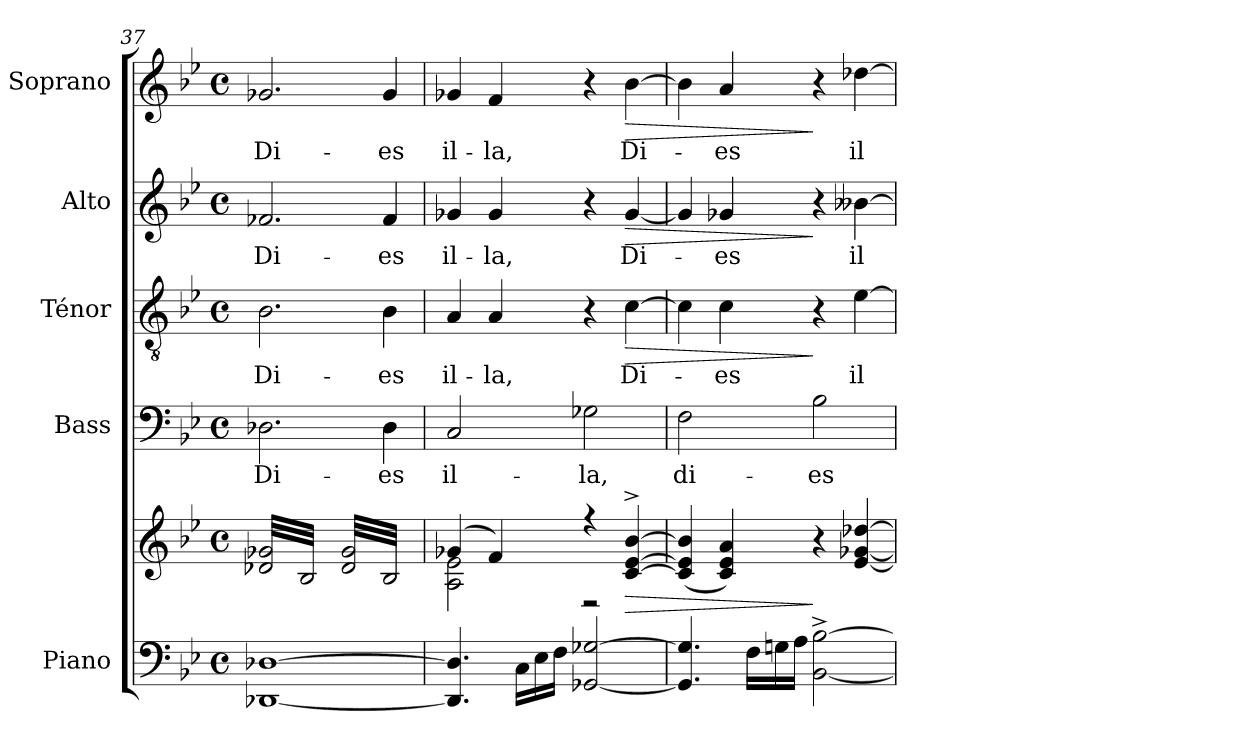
**kern	**kern	**dynam	**kern	**text	**kern	**text	**dynam	**kern	**text	**dynam	**kern	**text	**dynam
*part5	*part5	*part5	*part4	*part4	*part3	*part3	*part3	*part2	*part2	*part2	*part1	*part1	*part1
*staff6	*staff5	*staff5/6	*staff4	*staff4	*staff3	*staff3	*staff3	*staff2	*staff2	*staff2	*staff1	*staff1	*staff1
*I"Piano	*	*	*I"Bass	*	*I"Ténor	*	*	*I"Alto	*	*	*I"Soprano	*	*
*I'Pno.	*	*	*I'B.	*	*I'T.	*	*	*I'A.	*	*	*I'S.	*	*
!!LO:PB:g=z
*clefF4	*clefG2	*	*clefF4	*	*clefGv2	*	*	*clefG2	*	*	*clefG2	*	*
*	*	*	*	*	*	*	*	*ITrd2c3	*	*	*	*	*
*k[b-e-]	*k[b-e-]	*	*k[b-e-]	*	*k[b-e-]	*	*	*k[f#]	*	*	*k[b-e-]	*	*
*M4/4	*M4/4	*	*M4/4	*	*M4/4	*	*	*M4/4	*	*	*M4/4	*	*
*met(c)	*met(c)	*	*met(c)	*	*met(c)	*	*	*met(c)	*	*	*met(c)	*	*
=37	=37	=37	=37	=37	=37	=37	=37	=37	=37	=37	=37	=37	=37
*	*tremolo	*	*	*	*	*	*	*	*	*	*	*	*
[1DD-X [1D-X	(32d-X/ 32g-X/LLL	.	2.D-X\	Di-	2.B-\	Di-	.	2.d-Xi/	Di-	.	2.g-X/	Di-	.
.	32B-/)	.	.	.	.	.	.	.	.	.	.	.	.
.	32d-X/ 32g-X/	.	.	.	.	.	.	.	.	.	.	.	.
.	32B-/)	.	.	.	.	.	.	.	.	.	.	.	.
.	32d-X/ 32g-X/	.	.	.	.	.	.	.	.	.	.	.	.
.	32B-/)	.	.	.	.	.	.	.	.	.	.	.	.
.	32d-X/ 32g-X/	.	.	.	.	.	.	.	.	.	.	.	.
.	32B-/)	.	.	.	.	.	.	.	.	.	.	.	.
.	32d-X/ 32g-X/	.	.	.	.	.	.	.	.	.	.	.	.
.	32B-/)	.	.	.	.	.	.	.	.	.	.	.	.
.	32d-X/ 32g-X/	.	.	.	.	.	.	.	.	.	.	.	.
.	32B-/)	.	.	.	.	.	.	.	.	.	.	.	.
.	32d-X/ 32g-X/	.	.	.	.	.	.	.	.	.	.	.	.
.	32B-/)	.	.	.	.	.	.	.	.	.	.	.	.
.	32d-X/ 32g-X/	.	.	.	.	.	.	.	.	.	.	.	.
.	32B-/)JJJ	.	.	.	.	.	.	.	.	.	.	.	.
.	(32d-/ 32g-/LLL	.	.	.	.	.	.	.	.	.	.	.	.
.	32B-/)	.	.	.	.	.	.	.	.	.	.	.	.
.	32d-/ 32g-/	.	.	.	.	.	.	.	.	.	.	.	.
.	32B-/)	.	.	.	.	.	.	.	.	.	.	.	.
.	32d-/ 32g-/	.	.	.	.	.	.	.	.	.	.	.	.
.	32B-/)	.	.	.	.	.	.	.	.	.	.	.	.
.	32d-/ 32g-/	.	.	.	.	.	.	.	.	.	.	.	.
.	32B-/)	.	.	.	.	.	.	.	.	.	.	.	.
.	32d-/ 32g-/	.	4D-\	-es	4B-\	-es	.	4d-i/	-es	.	4g-/	-es	.
.	32B-/)	.	.	.	.	.	.	.	.	.	.	.	.
.	32d-/ 32g-/	.	.	.	.	.	.	.	.	.	.	.	.
.	32B-/)	.	.	.	.	.	.	.	.	.	.	.	.
.	32d-/ 32g-/	.	.	.	.	.	.	.	.	.	.	.	.
.	32B-/)	.	.	.	.	.	.	.	.	.	.	.	.
.	32d-/ 32g-/	.	.	.	.	.	.	.	.	.	.	.	.
.	32B-/)JJJ	.	.	.	.	.	.	.	.	.	.	.	.
*	*Xtremolo	*	*	*	*	*	*	*	*	*	*	*	*
=38	=38	=38	=38	=38	=38	=38	=38	=38	=38	=38	=38	=38	=38
*	*^	*	*	*	*	*	*	*	*	*	*	*	*
4.DD-/] 4.D-/]	(4g-X/	2A\ 2e-\	.	2C/	il-	4A/	il-	.	4e-Xi/	il-	.	4g-X/	il-	.
.	.	.	.	.	.	.	.	.	.	.	.	.	.	.
.	.	.	.	.	.	.	.	.	.	.	.	.	.	.
.	.	.	.	.	.	.	.	.	.	.	.	.	.	.
.	.	.	.	.	.	.	.	.	.	.	.	.	.	.
.	.	.	.	.	.	.	.	.	.	.	.	.	.	.
.	.	.	.	.	.	.	.	.	.	.	.	.	.	.
.	.	.	.	.	.	.	.	.	.	.	.	.	.	.
.	4f/)	.	.	.	.	4A/	-la,	.	4e-i/	-la,	.	4f/	-la,	.
*Xtuplet	*	*	*	*	*	*	*	*	*	*	*	*	*	*
24C\LL	.	.	.	.	.	.	.	.	.	.	.	.	.	.
24E-\	.	.	.	.	.	.	.	.	.	.	.	.	.	.
24F\JJ	.	.	.	.	.	.	.	.	.	.	.	.	.	.
[2GG-X/ [2G-X/	4r	2r	.	2G-X\	-la,	4r	.	.	4r	.	.	4r	.	.
!	!	!	!LO:HP:b	!	!	!	!	!LO:HP:b	!	!	!LO:HP:b	!	!	!LO:HP:b
.	[4c/^ [4e-/^ [4b-/^	.	>	.	.	[4c\	Di-	>	[4e-i/	Di-	>	[4b-\	Di-	>
*	*v	*v	*	*	*	*	*	*	*	*	*	*	*	*
=39	=39	=39	=39	=39	=39	=39	=39	=39	=39	=39	=39	=39	=39
4.GG-/] 4.G-/]	(>4c/] 4e-/] 4b-/]	.	2F\	di-	4c\]	.	.	4e-i/]	.	.	4b-\]	.	.
.	4c/ 4e-/ 4a/)	.	.	.	4c\	-es	.	4e-Xi/	-es	.	4a/	-es	.
24F\LL	.	.	.	.	.	.	.	.	.	.	.	.	.
24Gn\	.	.	.	.	.	.	.	.	.	.	.	.	.
24A\JJ	.	.	.	.	.	.	.	.	.	.	.	.	.
[2BB-\^ [2B-\^	4r	]	2B-\	-es	4r	.	]	4r	.	]	4r	.	]
.	[4e-/ [4g-X/ [4dd-X/	.	.	.	[4e-\	il-	.	[4g-Xi\	il-	.	[4dd-X\	il-	.
=	=	=	=	=	=	=	=	=	=	=	=	=	=
*-	*-	*-	*-	*-	*-	*-	*-	*-	*-	*-	*-	*-	*-
